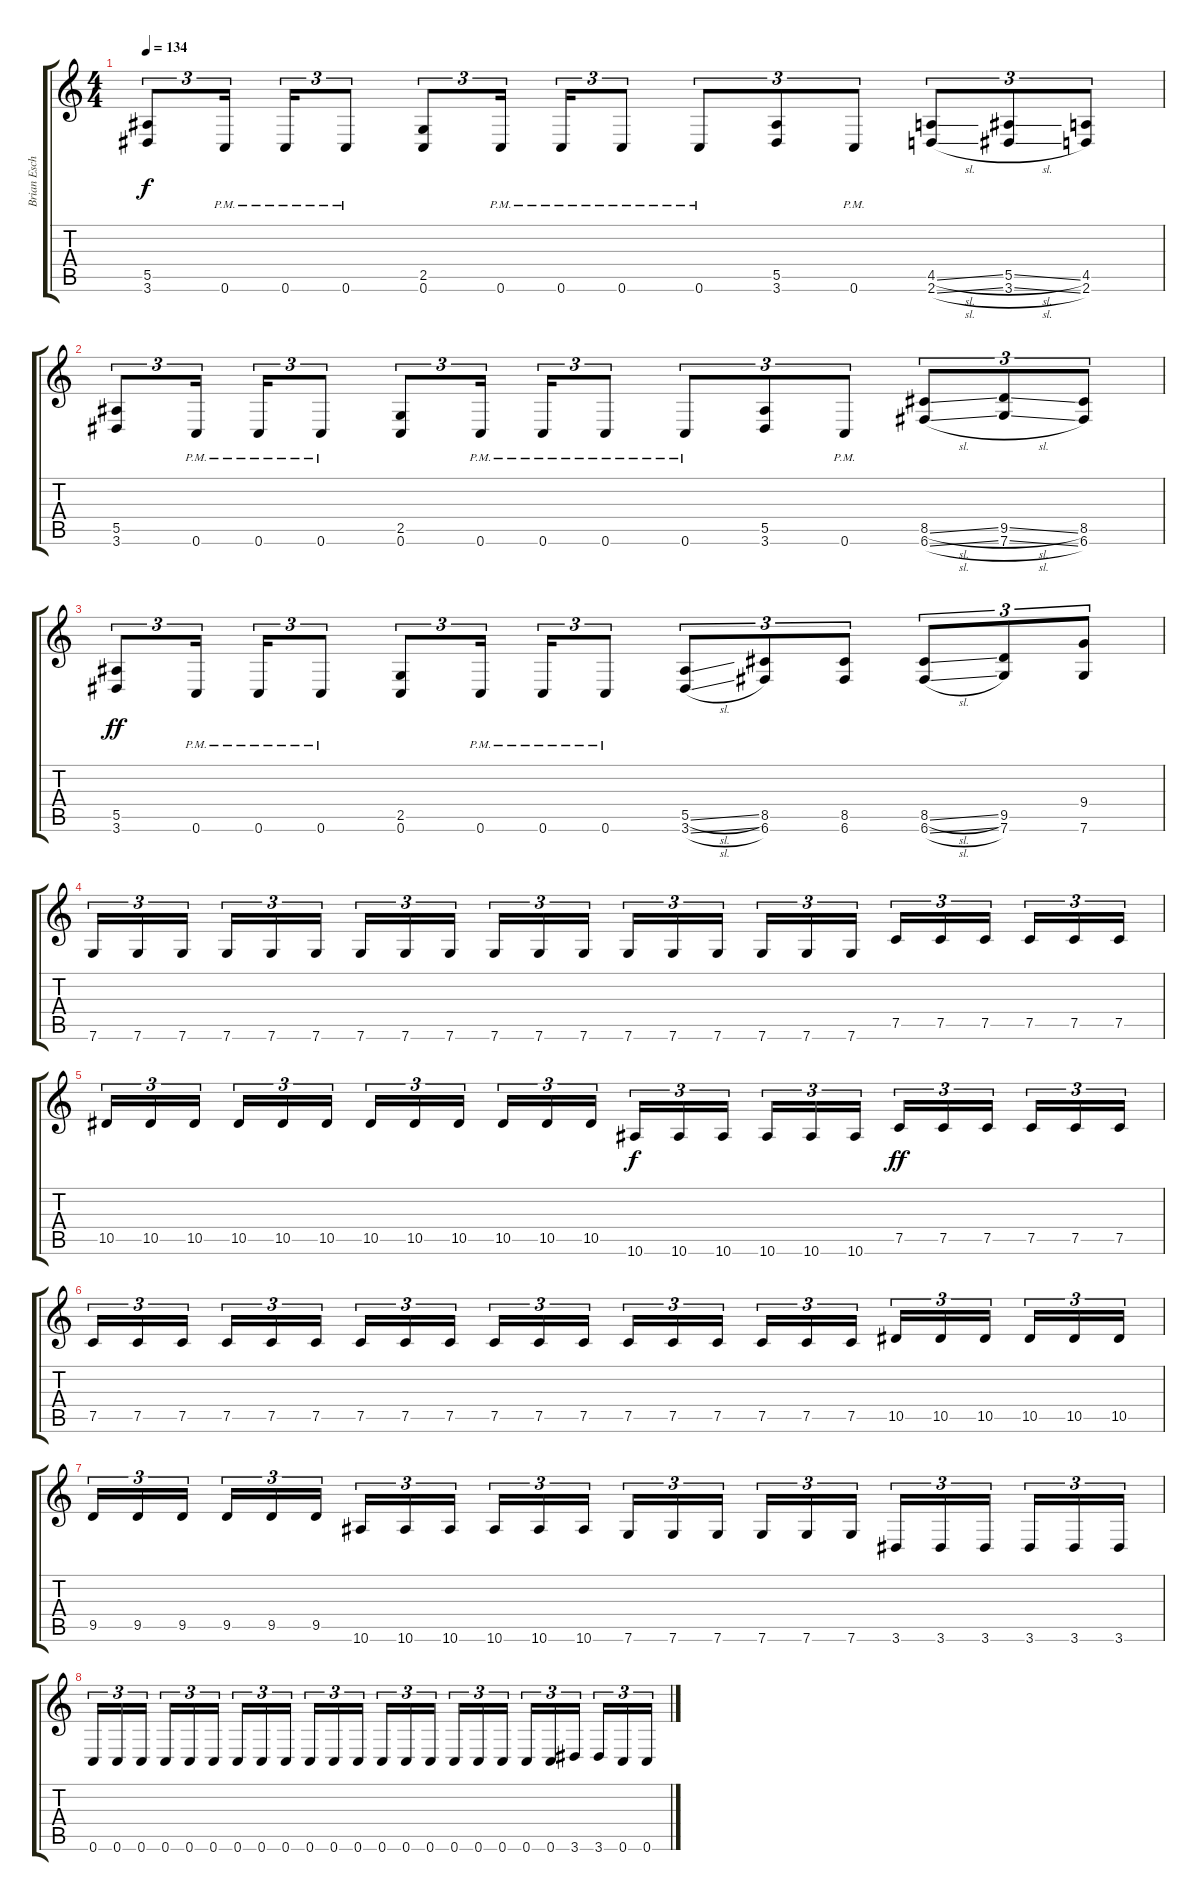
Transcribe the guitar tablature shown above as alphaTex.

\track ("Brian Eschbach (Lead Guitar)" "Brian Esch") {instrument distortionguitar}
\staff {score tabs}
\tuning (C4 G3 Eb3 Bb2 F2 C2) {hide}
\ts (4 4)
\tempo 134
\clef g2
\ks c
(5.5 3.6).8{tu (3 2) dy f} 0.6{pm}.16{tu (3 2)} 0.6{pm}.16{tu (3 2)} 0.6{pm}.8{tu (3 2)} (2.5 0.6).8{tu (3 2)} 0.6{pm}.16{tu (3 2)} 0.6{pm}.16{tu (3 2)} 0.6{pm}.8{tu (3 2)} 0.6{pm}.8{tu (3 2)} (5.5 3.6).8{tu (3 2)} 0.6{pm}.8{tu (3 2)} (4.5{sl} 2.6{sl}).8{tu (3 2)} (5.5{sl} 3.6{sl}).8{tu (3 2)} (4.5 2.6).8{tu (3 2)} |
(5.5 3.6).8{tu (3 2)} 0.6{pm}.16{tu (3 2)} 0.6{pm}.16{tu (3 2)} 0.6{pm}.8{tu (3 2)} (2.5 0.6).8{tu (3 2)} 0.6{pm}.16{tu (3 2)} 0.6{pm}.16{tu (3 2)} 0.6{pm}.8{tu (3 2)} 0.6{pm}.8{tu (3 2)} (5.5 3.6).8{tu (3 2)} 0.6{pm}.8{tu (3 2)} (8.5{sl} 6.6{sl}).8{tu (3 2)} (9.5{sl} 7.6{sl}).8{tu (3 2)} (8.5 6.6).8{tu (3 2)} |
(5.5 3.6).8{tu (3 2) dy ff} 0.6{pm}.16{tu (3 2)} 0.6{pm}.16{tu (3 2)} 0.6{pm}.8{tu (3 2)} (2.5 0.6).8{tu (3 2)} 0.6{pm}.16{tu (3 2)} 0.6{pm}.16{tu (3 2)} 0.6{pm}.8{tu (3 2)} (5.5{sl} 3.6{sl}).8{tu (3 2)} (8.5 6.6).8{tu (3 2)} (8.5 6.6).8{tu (3 2)} (8.5{sl} 6.6{sl}).8{tu (3 2)} (9.5 7.6).8{tu (3 2)} (9.4 7.6).8{tu (3 2)} |
7.6.16{tu (3 2)} 7.6.16{tu (3 2)} 7.6.16{tu (3 2)} 7.6.16{tu (3 2)} 7.6.16{tu (3 2)} 7.6.16{tu (3 2)} 7.6.16{tu (3 2)} 7.6.16{tu (3 2)} 7.6.16{tu (3 2)} 7.6.16{tu (3 2)} 7.6.16{tu (3 2)} 7.6.16{tu (3 2)} 7.6.16{tu (3 2)} 7.6.16{tu (3 2)} 7.6.16{tu (3 2)} 7.6.16{tu (3 2)} 7.6.16{tu (3 2)} 7.6.16{tu (3 2)} 7.5.16{tu (3 2)} 7.5.16{tu (3 2)} 7.5.16{tu (3 2)} 7.5.16{tu (3 2)} 7.5.16{tu (3 2)} 7.5.16{tu (3 2)} |
10.5.16{tu (3 2)} 10.5.16{tu (3 2)} 10.5.16{tu (3 2)} 10.5.16{tu (3 2)} 10.5.16{tu (3 2)} 10.5.16{tu (3 2)} 10.5.16{tu (3 2)} 10.5.16{tu (3 2)} 10.5.16{tu (3 2)} 10.5.16{tu (3 2)} 10.5.16{tu (3 2)} 10.5.16{tu (3 2)} 10.6.16{tu (3 2) dy f} 10.6.16{tu (3 2)} 10.6.16{tu (3 2)} 10.6.16{tu (3 2)} 10.6.16{tu (3 2)} 10.6.16{tu (3 2)} 7.5.16{tu (3 2) dy ff} 7.5.16{tu (3 2)} 7.5.16{tu (3 2)} 7.5.16{tu (3 2)} 7.5.16{tu (3 2)} 7.5.16{tu (3 2)} |
7.5.16{tu (3 2)} 7.5.16{tu (3 2)} 7.5.16{tu (3 2)} 7.5.16{tu (3 2)} 7.5.16{tu (3 2)} 7.5.16{tu (3 2)} 7.5.16{tu (3 2)} 7.5.16{tu (3 2)} 7.5.16{tu (3 2)} 7.5.16{tu (3 2)} 7.5.16{tu (3 2)} 7.5.16{tu (3 2)} 7.5.16{tu (3 2)} 7.5.16{tu (3 2)} 7.5.16{tu (3 2)} 7.5.16{tu (3 2)} 7.5.16{tu (3 2)} 7.5.16{tu (3 2)} 10.5.16{tu (3 2)} 10.5.16{tu (3 2)} 10.5.16{tu (3 2)} 10.5.16{tu (3 2)} 10.5.16{tu (3 2)} 10.5.16{tu (3 2)} |
9.5.16{tu (3 2)} 9.5.16{tu (3 2)} 9.5.16{tu (3 2)} 9.5.16{tu (3 2)} 9.5.16{tu (3 2)} 9.5.16{tu (3 2)} 10.6.16{tu (3 2)} 10.6.16{tu (3 2)} 10.6.16{tu (3 2)} 10.6.16{tu (3 2)} 10.6.16{tu (3 2)} 10.6.16{tu (3 2)} 7.6.16{tu (3 2)} 7.6.16{tu (3 2)} 7.6.16{tu (3 2)} 7.6.16{tu (3 2)} 7.6.16{tu (3 2)} 7.6.16{tu (3 2)} 3.6.16{tu (3 2)} 3.6.16{tu (3 2)} 3.6.16{tu (3 2)} 3.6.16{tu (3 2)} 3.6.16{tu (3 2)} 3.6.16{tu (3 2)} |
0.6.16{tu (3 2)} 0.6.16{tu (3 2)} 0.6.16{tu (3 2)} 0.6.16{tu (3 2)} 0.6.16{tu (3 2)} 0.6.16{tu (3 2)} 0.6.16{tu (3 2)} 0.6.16{tu (3 2)} 0.6.16{tu (3 2)} 0.6.16{tu (3 2)} 0.6.16{tu (3 2)} 0.6.16{tu (3 2)} 0.6.16{tu (3 2)} 0.6.16{tu (3 2)} 0.6.16{tu (3 2)} 0.6.16{tu (3 2)} 0.6.16{tu (3 2)} 0.6.16{tu (3 2)} 0.6.16{tu (3 2)} 0.6.16{tu (3 2)} 3.6.16{tu (3 2)} 3.6.16{tu (3 2)} 0.6.16{tu (3 2)} 0.6.16{tu (3 2)}
